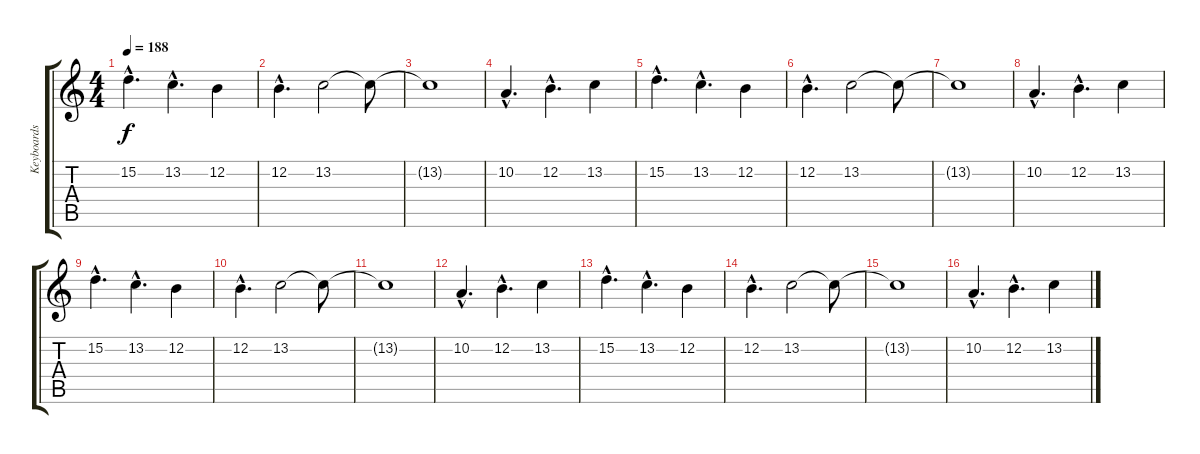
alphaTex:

\track ("Keyboards 2" "Keyboards ") {instrument lead2sawtooth}
\staff {score tabs}
\tuning (E4 B3 G3 D3 A2 E2) {hide}
\ts (4 4)
\tempo 188
\clef g2
\ks c
15.2{hac}.4{d dy f} 13.2{hac}.4{d} 12.2.4 |
12.2{hac}.4{d volume 6} 13.2.2 13.2{t}.8 |
13.2{t}.1 |
10.2{hac}.4{d volume 5} 12.2{hac}.4{d} 13.2.4 |
15.2{hac}.4{d} 13.2{hac}.4{d} 12.2.4 |
12.2{hac}.4{d volume 4} 13.2.2 13.2{t}.8 |
13.2{t}.1 |
10.2{hac}.4{d volume 3} 12.2{hac}.4{d} 13.2.4 |
15.2{hac}.4{d} 13.2{hac}.4{d} 12.2.4 |
12.2{hac}.4{d volume 2} 13.2.2 13.2{t}.8 |
13.2{t}.1 |
10.2{hac}.4{d volume 1} 12.2{hac}.4{d} 13.2.4 |
15.2{hac}.4{d} 13.2{hac}.4{d} 12.2.4 |
12.2{hac}.4{d volume 0} 13.2.2 13.2{t}.8 |
13.2{t}.1 |
10.2{hac}.4{d} 12.2{hac}.4{d} 13.2.4
